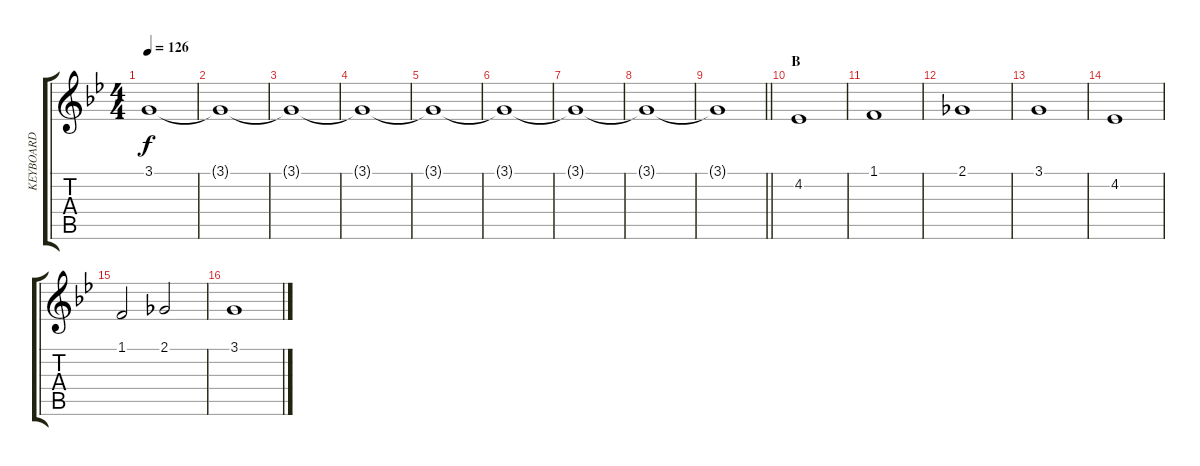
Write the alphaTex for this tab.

\track ("KEYBOARD" "KEYBOARD") {instrument stringensemble1}
\staff {score tabs}
\tuning (E4 B3 G3 D3 A2 E2) {hide}
\ts (4 4)
\tempo 126
\clef g2
\ks bb
3.1{t}.1{dy f} |
3.1{t}.1 |
3.1{t}.1 |
3.1{t}.1 |
3.1{t}.1 |
3.1{t}.1 |
3.1{t}.1 |
3.1{t}.1 |
\barLineRight lightlight
3.1{t}.1 |
\section ("" "B ")
4.2.1 |
1.1.1 |
2.1.1 |
3.1.1 |
4.2.1 |
1.1.2 2.1.2 |
3.1.1
